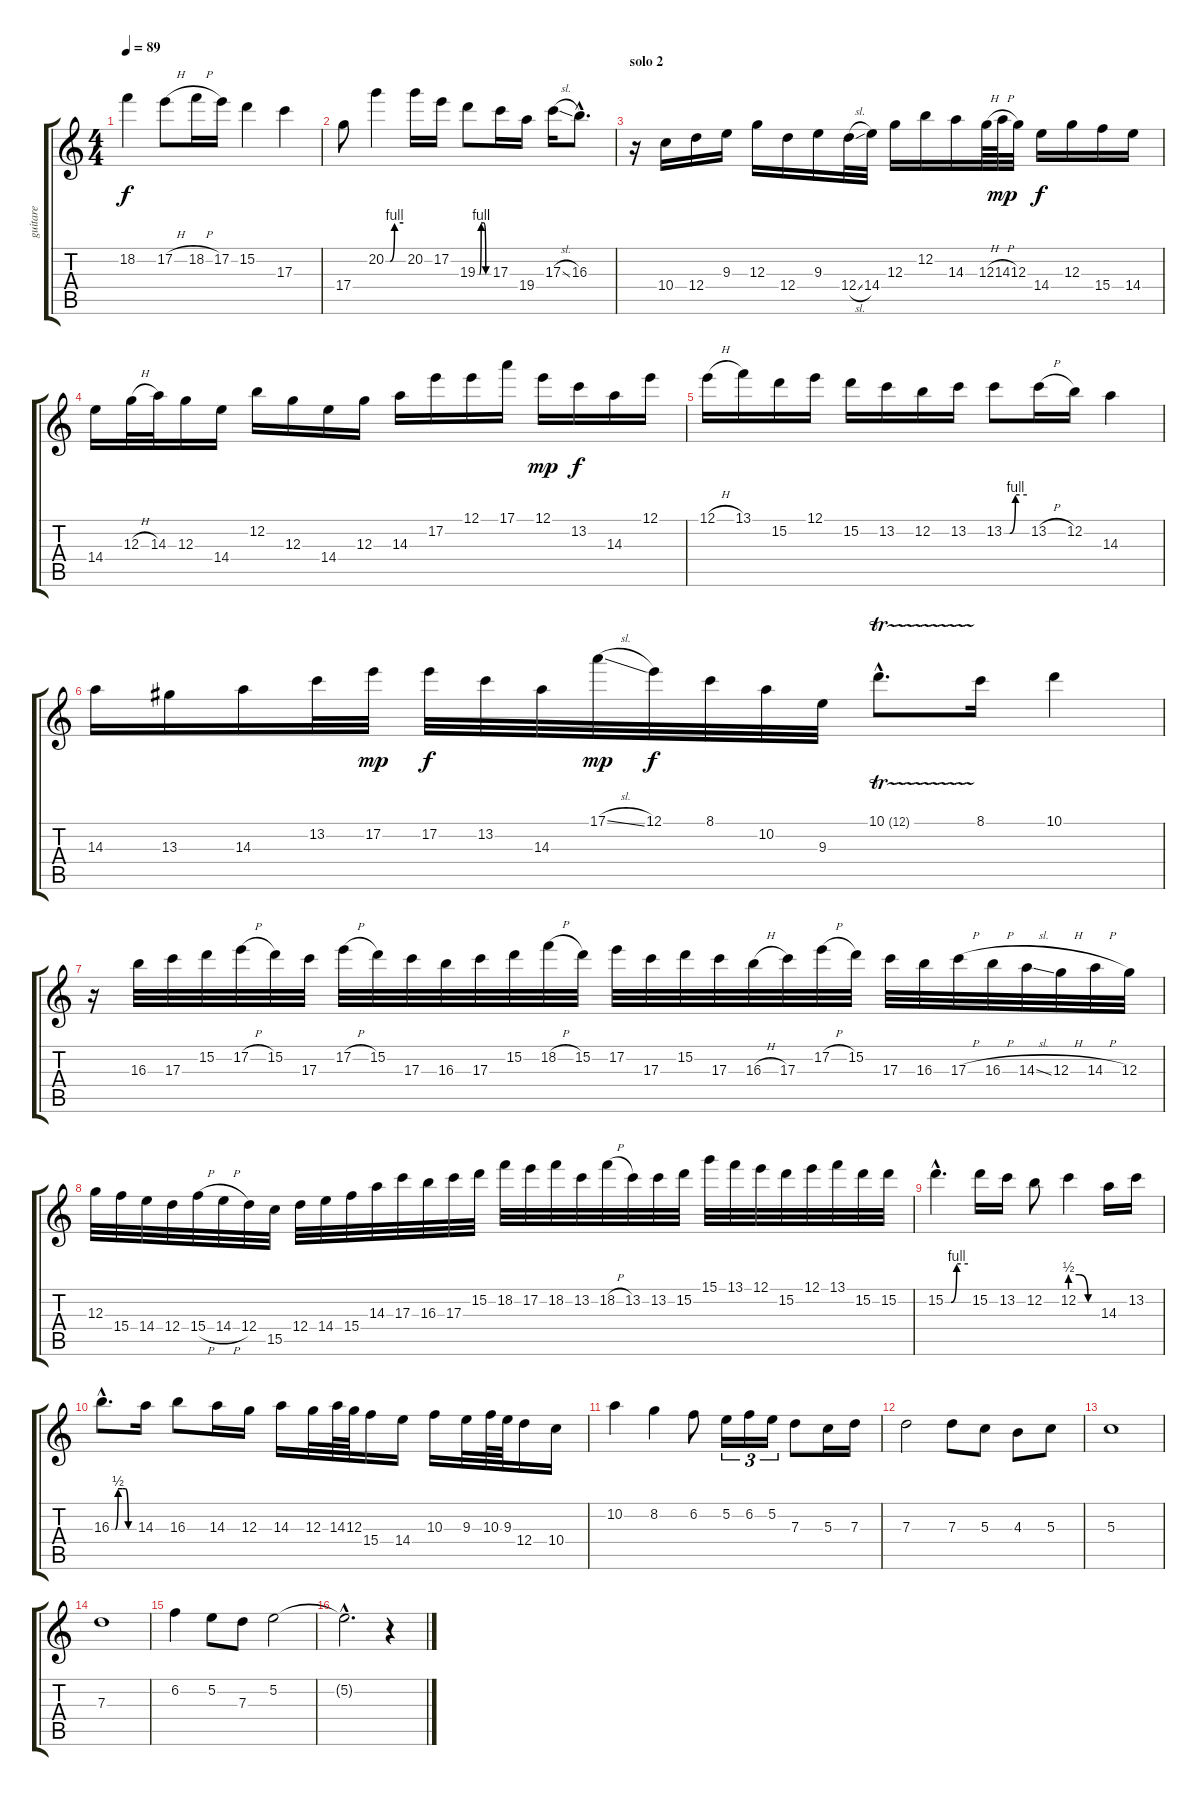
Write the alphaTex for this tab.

\track ("guitare" "guitare") {instrument overdrivenguitar}
\staff {score tabs}
\tuning (E4 B3 G3 D3 A2 E2) {hide}
\ts (4 4)
\tempo 89
\clef g2
\ks c
18.2.4{dy f} 17.2{h}.8 18.2{h}.16 17.2.16 15.2.4 17.3.4 |
17.4.8 20.2{be (custom 0 0 15 0 30 4 60 4)}.4 20.2.16 17.2.16 19.3{be (custom 0 0 11 0 20 4 30 4 35 4 45 0 60 0)}.8 17.3.16 19.4.16 17.3{sl}.16 16.3{hac}.8{d} |
\section ("" "solo 2")
r.16 10.4.16 12.4.16 9.3.16 12.3.16 12.4.16 9.3.16 12.4{sl}.32 14.4.32 12.3.16 12.2.16 14.3.16 12.3{h}.64 14.3{h}.64{dy mp} 12.3.32 14.4.16{dy f} 12.3.16 15.4.16 14.4.16 |
14.4.16 12.3{h}.32 14.3.32 12.3.16 14.4.16 12.2.16 12.3.16 14.4.16 12.3.16 14.3.16 17.2.16 12.1.16 17.1.16 12.1.16{dy mp} 13.2.16{dy f} 14.3.16 12.1.16 |
12.1{h}.16 13.1.16 15.2.16 12.1.16 15.2.16 13.2.16 12.2.16 13.2.16 13.2{be (custom 0 0 15 0 30 4 60 4)}.8 13.2{h}.16 12.2.16 14.3.4 |
14.3.16 13.3.16 14.3.16 13.2.32 17.2.32{dy mp} 17.2.32{dy f} 13.2.32 14.3.32 17.1{sl}.32{dy mp} 12.1.32{dy f} 8.1.32 10.2.32 9.3.32 10.1{tr (12 32) hac}.8{d} 8.1.16 10.1.4 |
r.16 16.3.32 17.3.32 15.2.32 17.2{h}.32 15.2.32 17.3.32 17.2{h}.32 15.2.32 17.3.32 16.3.32 17.3.32 15.2.32 18.2{h}.32 15.2.32 17.2.32 17.3.32 15.2.32 17.3.32 16.3{h}.32 17.3.32 17.2{h}.32 15.2.32 17.3.32 16.3.32 17.3{h}.32 16.3{h}.32 14.3{sl}.32 12.3{h}.32 14.3{h}.32 12.3.32 |
12.3.32 15.4.32 14.4.32 12.4.32 15.4{h}.32 14.4{h}.32 12.4.32 15.5.32 12.4.32 14.4.32 15.4.32 14.3.32 17.3.32 16.3.32 17.3.32 15.2.32 18.2.32 17.2.32 18.2.32 13.2.32 18.2{h}.32 13.2.32 13.2.32 15.2.32 15.1.32 13.1.32 12.1.32 15.2.32 12.1.32 13.1.32 15.2.32 15.2.32 |
15.2{be (custom 0 0 15 0 30 4 60 4) hac}.4{d} 15.2.16 13.2.16 12.2.8 12.2{be (custom 0 2 20 2 40 0 60 0)}.4 14.3.16 13.2.16 |
16.3{be (custom 0 0 10 0 18 2 30 2 37 2 45 0 60 0) hac}.8{d} 14.3.16 16.3.8 14.3.16 12.3.16 14.3.16 12.3.32 14.3.64 12.3.64 15.4.16 14.4.16 10.3.16 9.3.32 10.3.64 9.3.64 12.4.16 10.4.16 |
10.2.4 8.2.4 6.2.8 5.2.16{tu (3 2)} 6.2.16{tu (3 2)} 5.2.16{tu (3 2)} 7.3.8 5.3.16 7.3.16 |
7.3.2 7.3.8 5.3.8 4.3.8 5.3.8 |
5.3.1 |
7.3.1 |
6.2.4 5.2.8 7.3.8 5.2.2 |
5.2{hac t}.2{d} r.4
